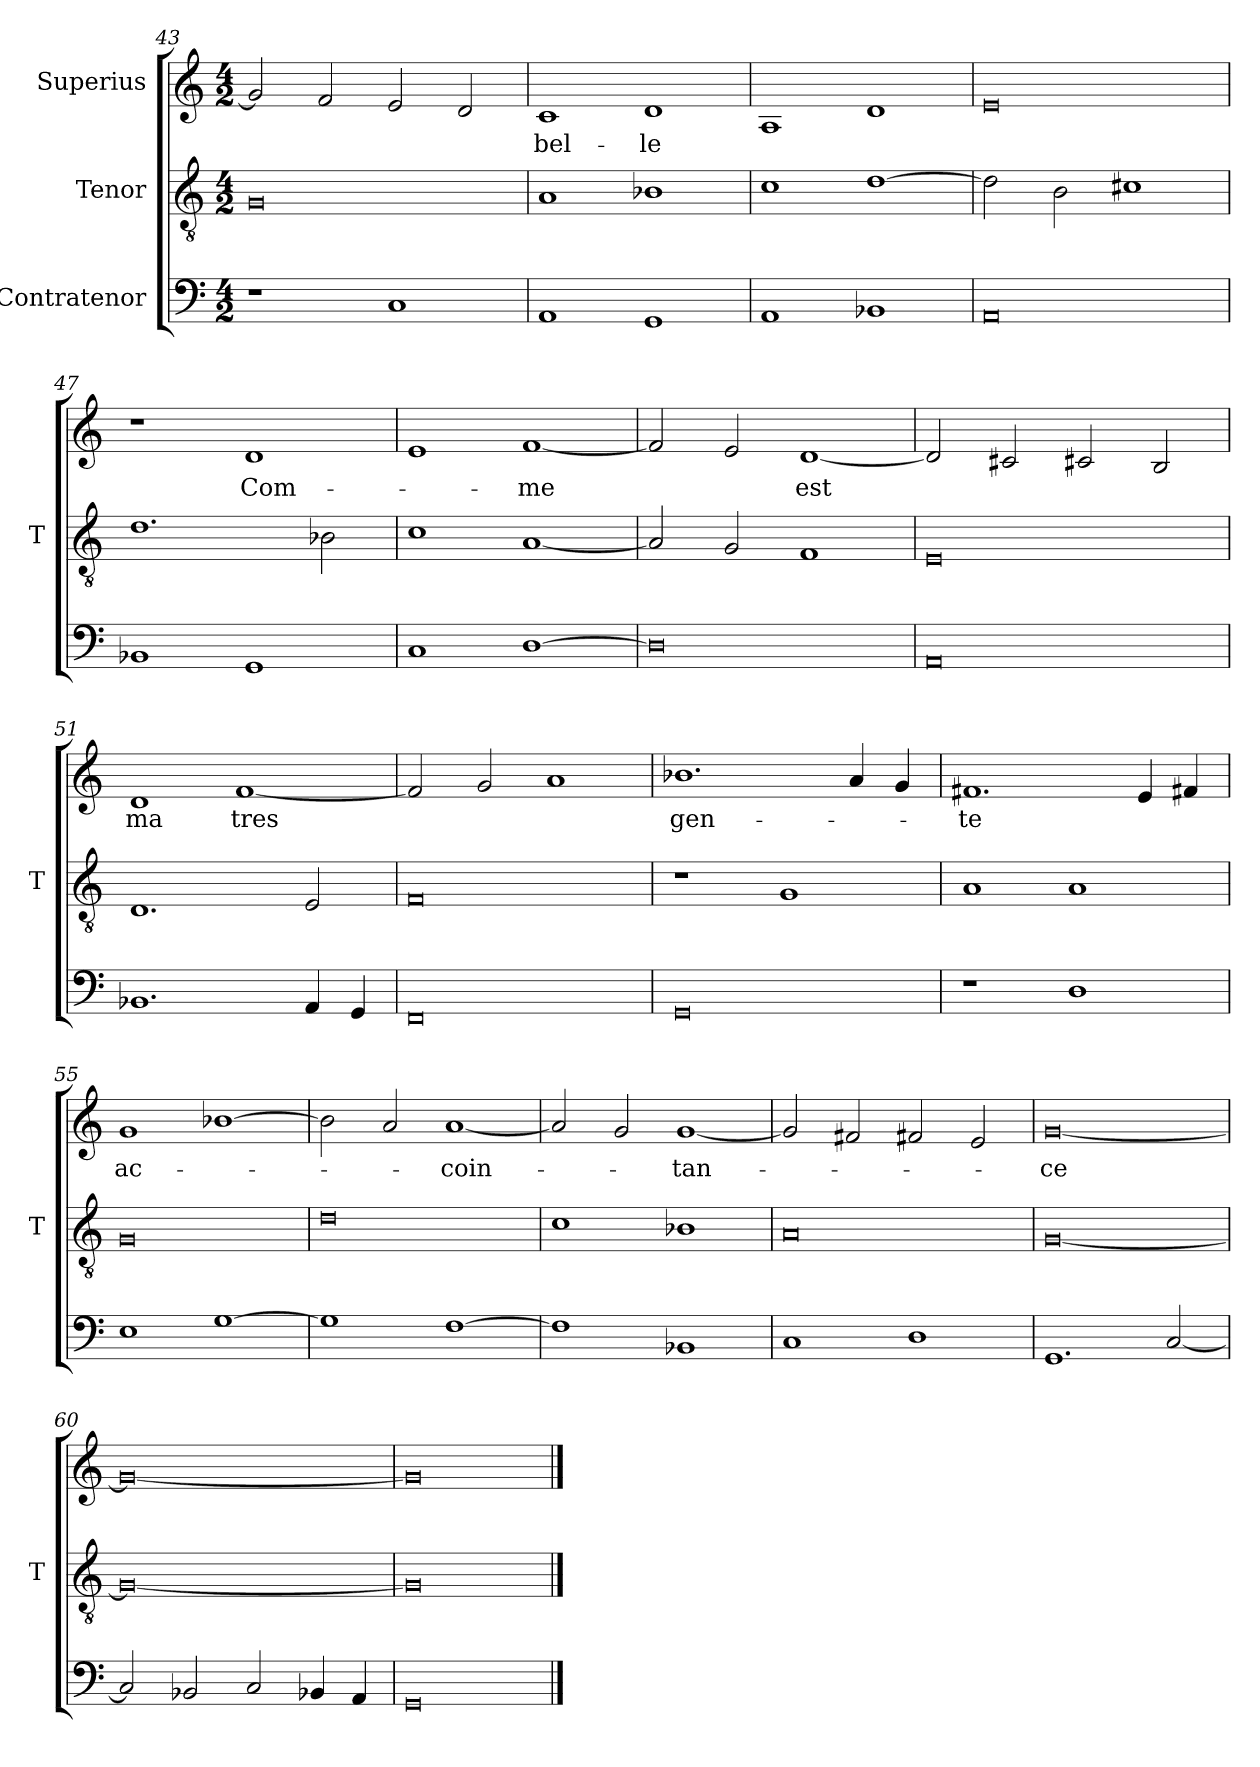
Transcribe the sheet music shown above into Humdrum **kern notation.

**kern	**kern	**kern	**text
*part3	*part2	*part1	*part1
*staff3	*staff2	*staff1	*staff1
*I"Contratenor	*I"Tenor	*I"Superius	*
*	*I'T	*	*
*clefF4	*clefGv2	*clefG2	*
*M4/2	*M4/2	*M4/2	*
=43	=43	=43	=43
1r	0G	2g]	.
.	.	2f	.
1C	.	2e	.
.	.	2d	.
=44	=44	=44	=44
1AA	1A	1c	bel-
1GG	1B-X	1d	-le
=45	=45	=45	=45
1AA	1c	1A	.
1BB-X	[1d	1d	.
=46	=46	=46	=46
0AA	2d]	0e	.
.	2B	.	.
.	1c#X	.	.
=47	=47	=47	=47
1BB-X	1.d	1r	.
1GG	.	1d	Com-
.	2B-X	.	.
=48	=48	=48	=48
1C	1c	1e	.
[1D	[1A	[1f	-me
=49	=49	=49	=49
0D]	2A]	2f]	.
.	2G	2e	.
.	1F	[1d	-est
=50	=50	=50	=50
0AA	0E	2d]	.
.	.	2c#X	.
.	.	2c#X	.
.	.	2B	.
=51	=51	=51	=51
1.BB-X	1.D	1d	-ma
.	.	[1f	-tres
4AA	2E	.	.
4GG	.	.	.
=52	=52	=52	=52
0FF	0F	2f]	.
.	.	2g	.
.	.	1a	.
=53	=53	=53	=53
0GG	1r	1.b-X	gen-
.	1G	.	.
.	.	4a	.
.	.	4g	.
=54	=54	=54	=54
1r	1A	1.f#X	-te
1D	1A	.	.
.	.	4e	.
.	.	4f#X	.
=55	=55	=55	=55
1E	0G	1g	ac-
[1G	.	[1b-X	.
=56	=56	=56	=56
1G]	0d	2b-]	.
.	.	2a	.
[1F	.	[1a	-coin-
=57	=57	=57	=57
1F]	1c	2a]	.
.	.	2g	.
1BB-X	1B-X	[1g	-tan-
=58	=58	=58	=58
1C	0A	2g]	.
.	.	2f#X	.
1D	.	2f#X	.
.	.	2e	.
=59	=59	=59	=59
1.GG	[0G	[0g	-ce
[2C	.	.	.
=60	=60	=60	=60
2C]	0G_	0g_	.
2BB-X	.	.	.
2C	.	.	.
4BB-X	.	.	.
4AA	.	.	.
=61	=61	=61	=61
0GG	0G]	0g]	.
==	==	==	==
*-	*-	*-	*-
